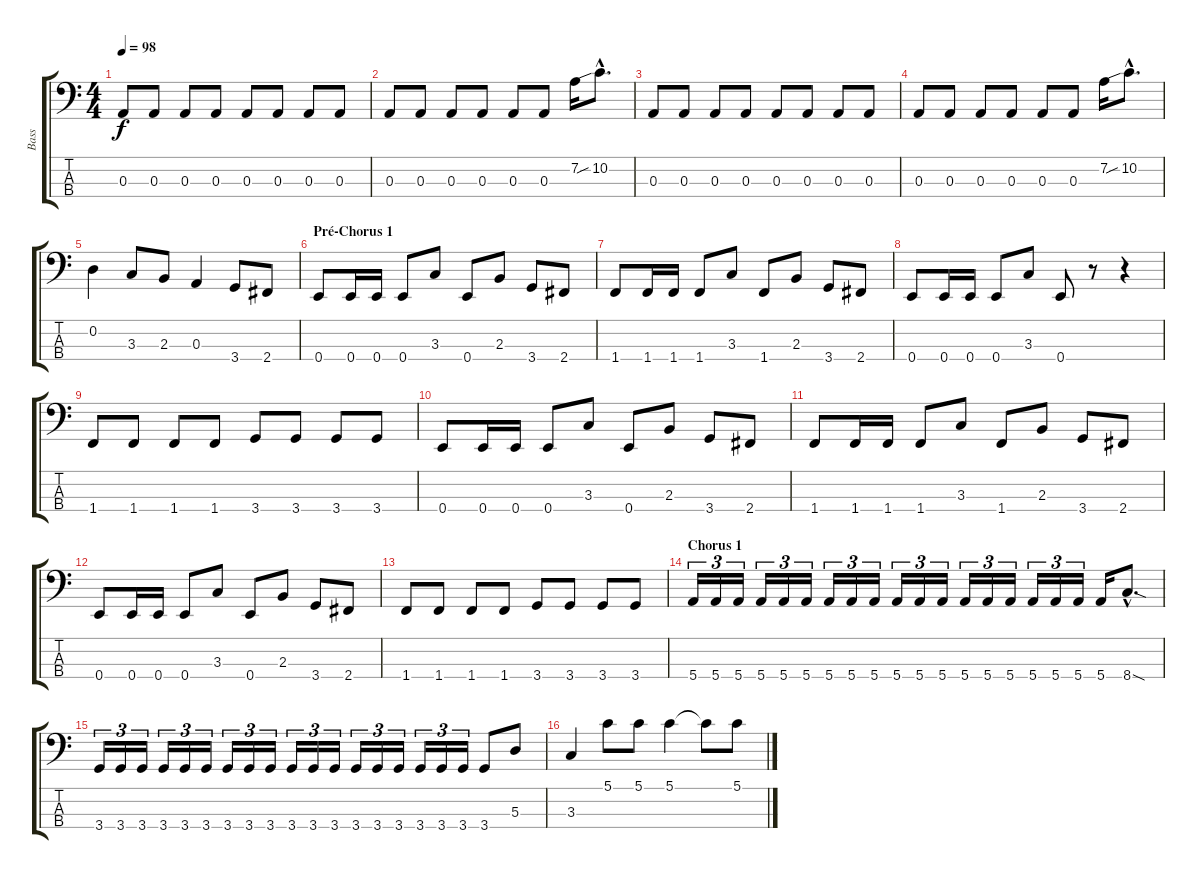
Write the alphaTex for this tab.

\track ("Bass" "Bass") {instrument electricbasspick}
\staff {score tabs}
\tuning (G2 D2 A1 E1) {hide}
\ts (4 4)
\tempo 98
\clef f4
\ks c
0.3.8{dy f} 0.3.8 0.3.8 0.3.8 0.3.8 0.3.8 0.3.8 0.3.8 |
0.3.8 0.3.8 0.3.8 0.3.8 0.3.8 0.3.8 7.2.16 10.2{sib hac}.8{d} |
0.3.8 0.3.8 0.3.8 0.3.8 0.3.8 0.3.8 0.3.8 0.3.8 |
0.3.8 0.3.8 0.3.8 0.3.8 0.3.8 0.3.8 7.2.16 10.2{sib hac}.8{d} |
0.2.4 3.3.8 2.3.8 0.3.4 3.4.8 2.4.8 |
\section ("" "Pré-Chorus 1 ")
0.4.8 0.4.16 0.4.16 0.4.8 3.3.8 0.4.8 2.3.8 3.4.8 2.4.8 |
1.4.8 1.4.16 1.4.16 1.4.8 3.3.8 1.4.8 2.3.8 3.4.8 2.4.8 |
0.4.8 0.4.16 0.4.16 0.4.8 3.3.8 0.4.8 r.8 r.4 |
1.4.8 1.4.8 1.4.8 1.4.8 3.4.8 3.4.8 3.4.8 3.4.8 |
0.4.8 0.4.16 0.4.16 0.4.8 3.3.8 0.4.8 2.3.8 3.4.8 2.4.8 |
1.4.8 1.4.16 1.4.16 1.4.8 3.3.8 1.4.8 2.3.8 3.4.8 2.4.8 |
0.4.8 0.4.16 0.4.16 0.4.8 3.3.8 0.4.8 2.3.8 3.4.8 2.4.8 |
1.4.8 1.4.8 1.4.8 1.4.8 3.4.8 3.4.8 3.4.8 3.4.8 |
\section ("" "Chorus 1")
5.4.16{tu (3 2)} 5.4.16{tu (3 2)} 5.4.16{tu (3 2)} 5.4.16{tu (3 2)} 5.4.16{tu (3 2)} 5.4.16{tu (3 2)} 5.4.16{tu (3 2)} 5.4.16{tu (3 2)} 5.4.16{tu (3 2)} 5.4.16{tu (3 2)} 5.4.16{tu (3 2)} 5.4.16{tu (3 2)} 5.4.16{tu (3 2)} 5.4.16{tu (3 2)} 5.4.16{tu (3 2)} 5.4.16{tu (3 2)} 5.4.16{tu (3 2)} 5.4.16{tu (3 2)} 5.4.16 8.4{sod hac}.8{d} |
3.4.16{tu (3 2)} 3.4.16{tu (3 2)} 3.4.16{tu (3 2)} 3.4.16{tu (3 2)} 3.4.16{tu (3 2)} 3.4.16{tu (3 2)} 3.4.16{tu (3 2)} 3.4.16{tu (3 2)} 3.4.16{tu (3 2)} 3.4.16{tu (3 2)} 3.4.16{tu (3 2)} 3.4.16{tu (3 2)} 3.4.16{tu (3 2)} 3.4.16{tu (3 2)} 3.4.16{tu (3 2)} 3.4.16{tu (3 2)} 3.4.16{tu (3 2)} 3.4.16{tu (3 2)} 3.4.8 5.3.8 |
3.3.4 5.1.8 5.1.8 5.1.4 5.1{t}.8 5.1.8
